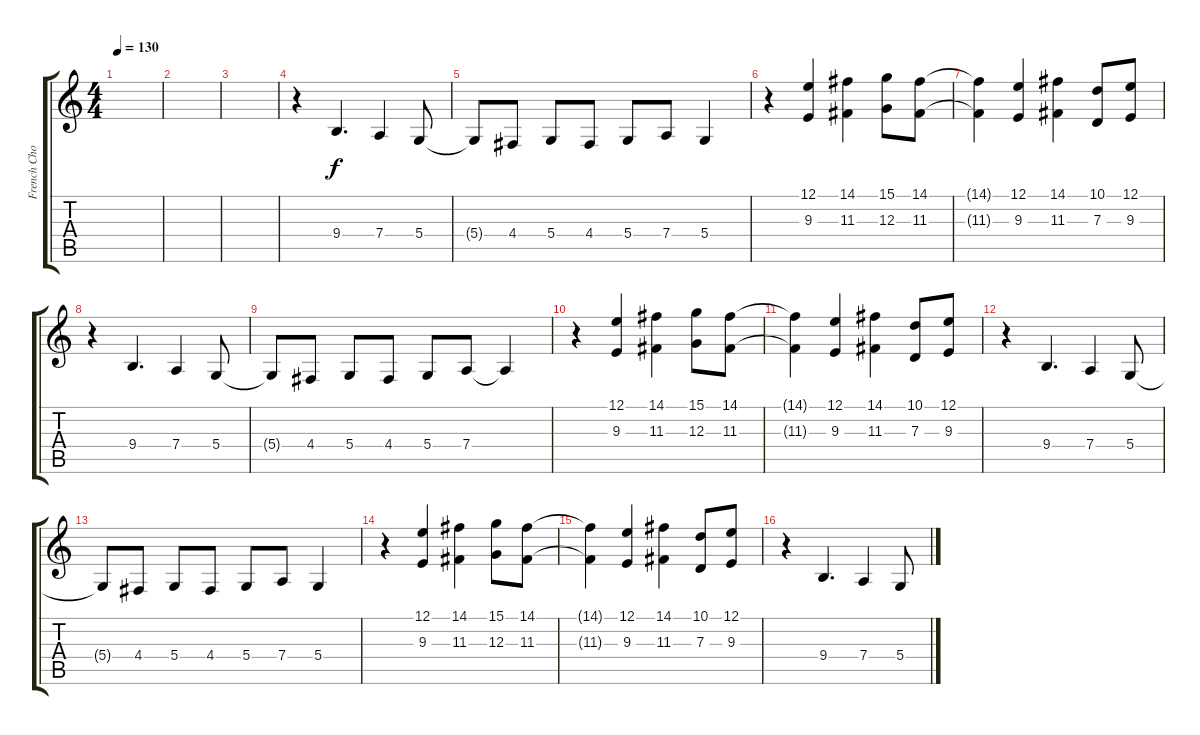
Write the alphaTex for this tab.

\track ("French Choir" "French Cho") {instrument choiraahs}
\staff {score tabs}
\tuning (E4 B3 G3 D3 A2 E2) {hide}
\ts (4 4)
\tempo 130
\clef g2
\ks c
|
|
|
r.4 9.4.4{d} 7.4.4 5.4.8 |
5.4{t}.8 4.4.8 5.4.8 4.4.8 5.4.8 7.4.8 5.4.4 |
r.4 (12.1 9.3).4 (14.1 11.3).4 (15.1 12.3).8 (14.1 11.3).8 |
(14.1{t} 11.3{t}).4 (12.1 9.3).4 (14.1 11.3).4 (10.1 7.3).8 (12.1 9.3).8 |
r.4 9.4.4{d} 7.4.4 5.4.8 |
5.4{t}.8 4.4.8 5.4.8 4.4.8 5.4.8 7.4.8 7.4{t}.4 |
r.4 (12.1 9.3).4 (14.1 11.3).4 (15.1 12.3).8 (14.1 11.3).8 |
(14.1{t} 11.3{t}).4 (12.1 9.3).4 (14.1 11.3).4 (10.1 7.3).8 (12.1 9.3).8 |
r.4 9.4.4{d} 7.4.4 5.4.8 |
5.4{t}.8 4.4.8 5.4.8 4.4.8 5.4.8 7.4.8 5.4.4 |
r.4 (12.1 9.3).4 (14.1 11.3).4 (15.1 12.3).8 (14.1 11.3).8 |
(14.1{t} 11.3{t}).4 (12.1 9.3).4 (14.1 11.3).4 (10.1 7.3).8 (12.1 9.3).8 |
r.4 9.4.4{d} 7.4.4 5.4.8
